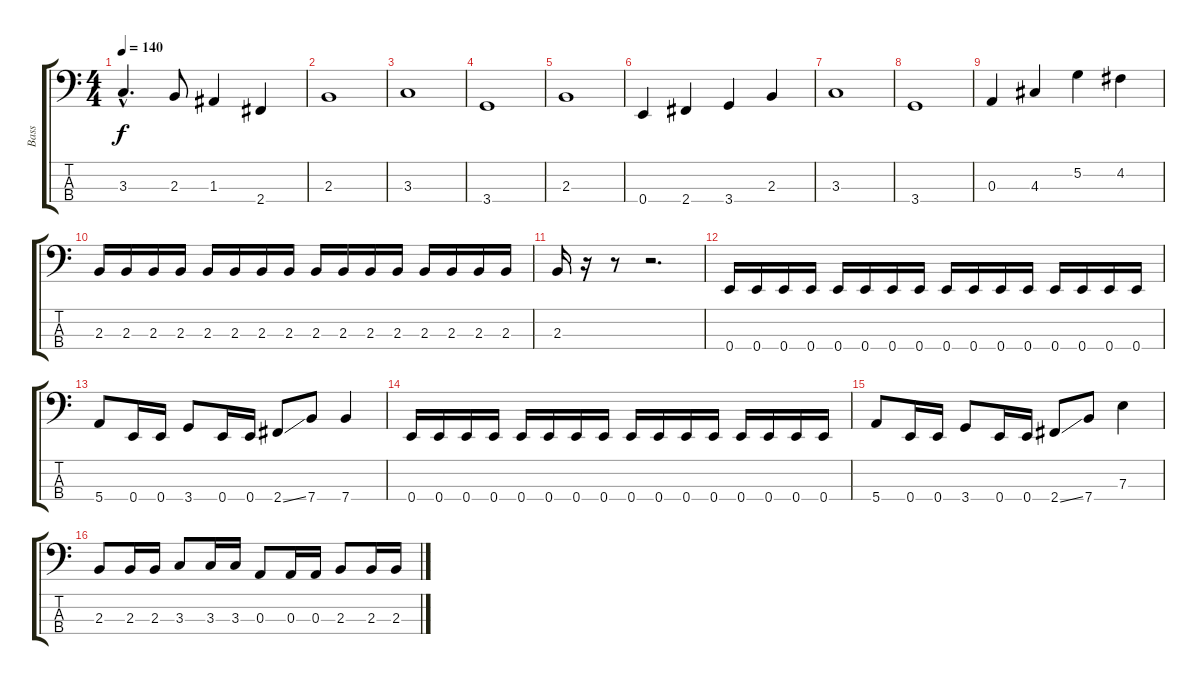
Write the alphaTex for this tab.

\track ("Bass" "Bass") {instrument electricbasspick}
\staff {score tabs}
\tuning (G2 D2 A1 E1) {hide}
\ts (4 4)
\tempo 140
\clef f4
\ks c
3.3{hac}.4{d dy f} 2.3.8 1.3.4 2.4.4 |
2.3.1 |
3.3.1 |
3.4.1 |
2.3.1 |
0.4.4 2.4.4 3.4.4 2.3.4 |
3.3.1 |
3.4.1 |
0.3.4 4.3.4 5.2.4 4.2.4 |
2.3.16 2.3.16 2.3.16 2.3.16 2.3.16 2.3.16 2.3.16 2.3.16 2.3.16 2.3.16 2.3.16 2.3.16 2.3.16 2.3.16 2.3.16 2.3.16 |
2.3.16 r.16 r.8 r.2{d} |
0.4.16 0.4.16 0.4.16 0.4.16 0.4.16 0.4.16 0.4.16 0.4.16 0.4.16 0.4.16 0.4.16 0.4.16 0.4.16 0.4.16 0.4.16 0.4.16 |
5.4.8 0.4.16 0.4.16 3.4.8 0.4.16 0.4.16 2.4{ss}.8 7.4.8 7.4.4 |
0.4.16 0.4.16 0.4.16 0.4.16 0.4.16 0.4.16 0.4.16 0.4.16 0.4.16 0.4.16 0.4.16 0.4.16 0.4.16 0.4.16 0.4.16 0.4.16 |
5.4.8 0.4.16 0.4.16 3.4.8 0.4.16 0.4.16 2.4{ss}.8 7.4.8 7.3.4 |
2.3.8 2.3.16 2.3.16 3.3.8 3.3.16 3.3.16 0.3.8 0.3.16 0.3.16 2.3.8 2.3.16 2.3.16
